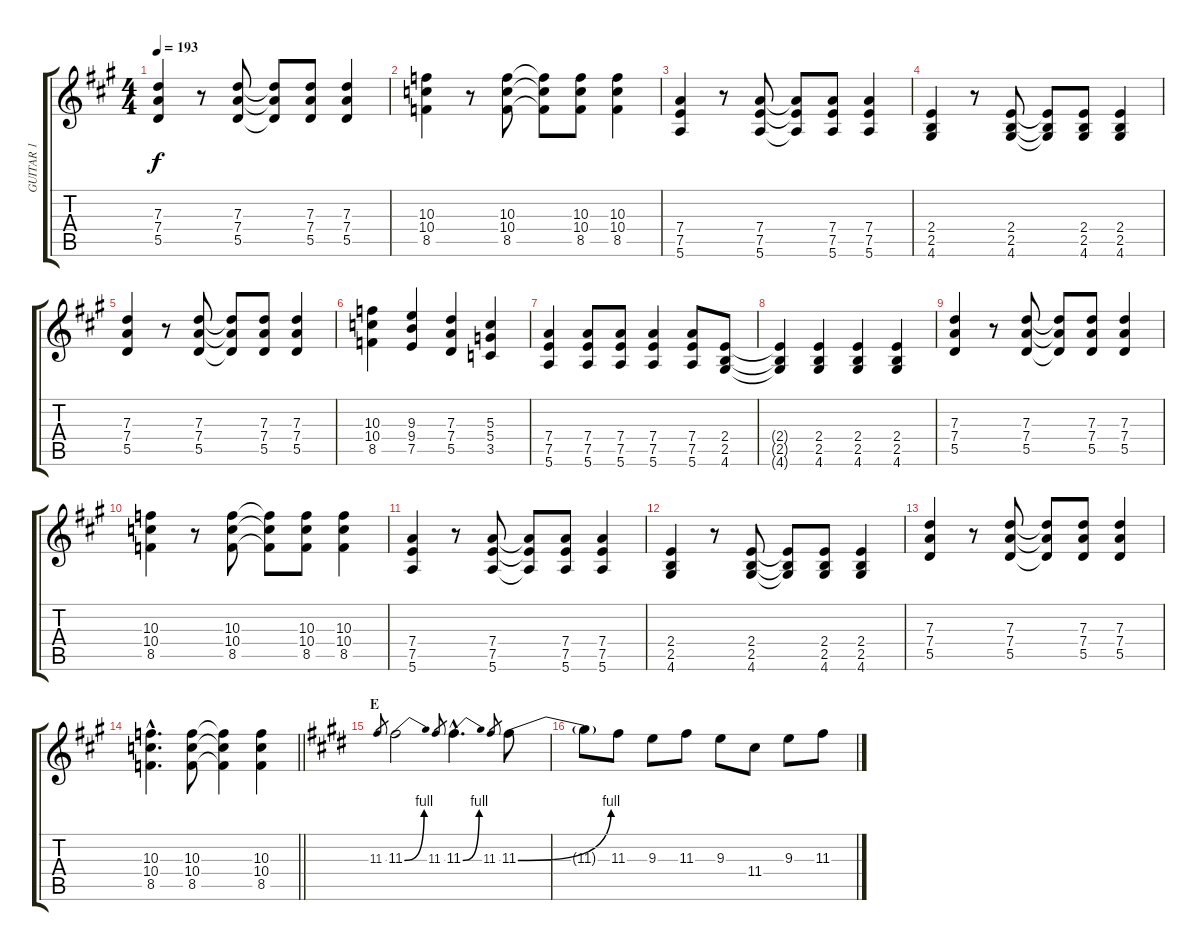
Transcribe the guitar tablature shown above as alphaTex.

\track ("GUITAR 1" "GUITAR 1") {instrument distortionguitar}
\staff {score tabs}
\tuning (E4 B3 G3 D3 A2 E2) {hide}
\ts (4 4)
\tempo 193
\clef g2
\ks a
(7.3 7.4 5.5).4{dy f} r.8 (7.3 7.4 5.5).8 (7.3{t} 7.4{t} 5.5{t}).8 (7.3 7.4 5.5).8 (7.3 7.4 5.5).4 |
(10.3 10.4 8.5).4 r.8 (10.3 10.4 8.5).8 (10.3{t} 10.4{t} 8.5{t}).8 (10.3 10.4 8.5).8 (10.3 10.4 8.5).4 |
(7.4 7.5 5.6).4 r.8 (7.4 7.5 5.6).8 (7.4{t} 7.5{t} 5.6{t}).8 (7.4 7.5 5.6).8 (7.4 7.5 5.6).4 |
(2.4 2.5 4.6).4 r.8 (2.4 2.5 4.6).8 (2.4{t} 2.5{t} 4.6{t}).8 (2.4 2.5 4.6).8 (2.4 2.5 4.6).4 |
(7.3 7.4 5.5).4 r.8 (7.3 7.4 5.5).8 (7.3{t} 7.4{t} 5.5{t}).8 (7.3 7.4 5.5).8 (7.3 7.4 5.5).4 |
(10.3 10.4 8.5).4 (9.3 9.4 7.5).4 (7.3 7.4 5.5).4 (5.3 5.4 3.5).4 |
(7.4 7.5 5.6).4 (7.4 7.5 5.6).8 (7.4 7.5 5.6).8 (7.4 7.5 5.6).4 (7.4 7.5 5.6).8 (2.4 2.5 4.6).8 |
(2.4{t} 2.5{t} 4.6{t}).4 (2.4 2.5 4.6).4 (2.4 2.5 4.6).4 (2.4 2.5 4.6).4 |
(7.3 7.4 5.5).4 r.8 (7.3 7.4 5.5).8 (7.3{t} 7.4{t} 5.5{t}).8 (7.3 7.4 5.5).8 (7.3 7.4 5.5).4 |
(10.3 10.4 8.5).4 r.8 (10.3 10.4 8.5).8 (10.3{t} 10.4{t} 8.5{t}).8 (10.3 10.4 8.5).8 (10.3 10.4 8.5).4 |
(7.4 7.5 5.6).4 r.8 (7.4 7.5 5.6).8 (7.4{t} 7.5{t} 5.6{t}).8 (7.4 7.5 5.6).8 (7.4 7.5 5.6).4 |
(2.4 2.5 4.6).4 r.8 (2.4 2.5 4.6).8 (2.4{t} 2.5{t} 4.6{t}).8 (2.4 2.5 4.6).8 (2.4 2.5 4.6).4 |
(7.3 7.4 5.5).4 r.8 (7.3 7.4 5.5).8 (7.3{t} 7.4{t} 5.5{t}).8 (7.3 7.4 5.5).8 (7.3 7.4 5.5).4 |
\barLineRight lightlight
(10.3{hac} 10.4{hac} 8.5{hac}).4{d} (10.3 10.4 8.5).8 (10.3{t} 10.4{t} 8.5{t}).4 (10.3 10.4 8.5).4 |
\section ("" "E")
\ks c#minor
11.3.8{gr} 11.3{be (bend 0 0 60 4)}.2 11.3.8{gr} 11.3{be (bend 0 0 60 4) hac}.4{d} 11.3.8{gr} 11.3{be (bend 0 0 60 4)}.8 |
11.3{t}.8 11.3.8 9.3.8 11.3.8 9.3.8 11.4.8 9.3.8 11.3.8
